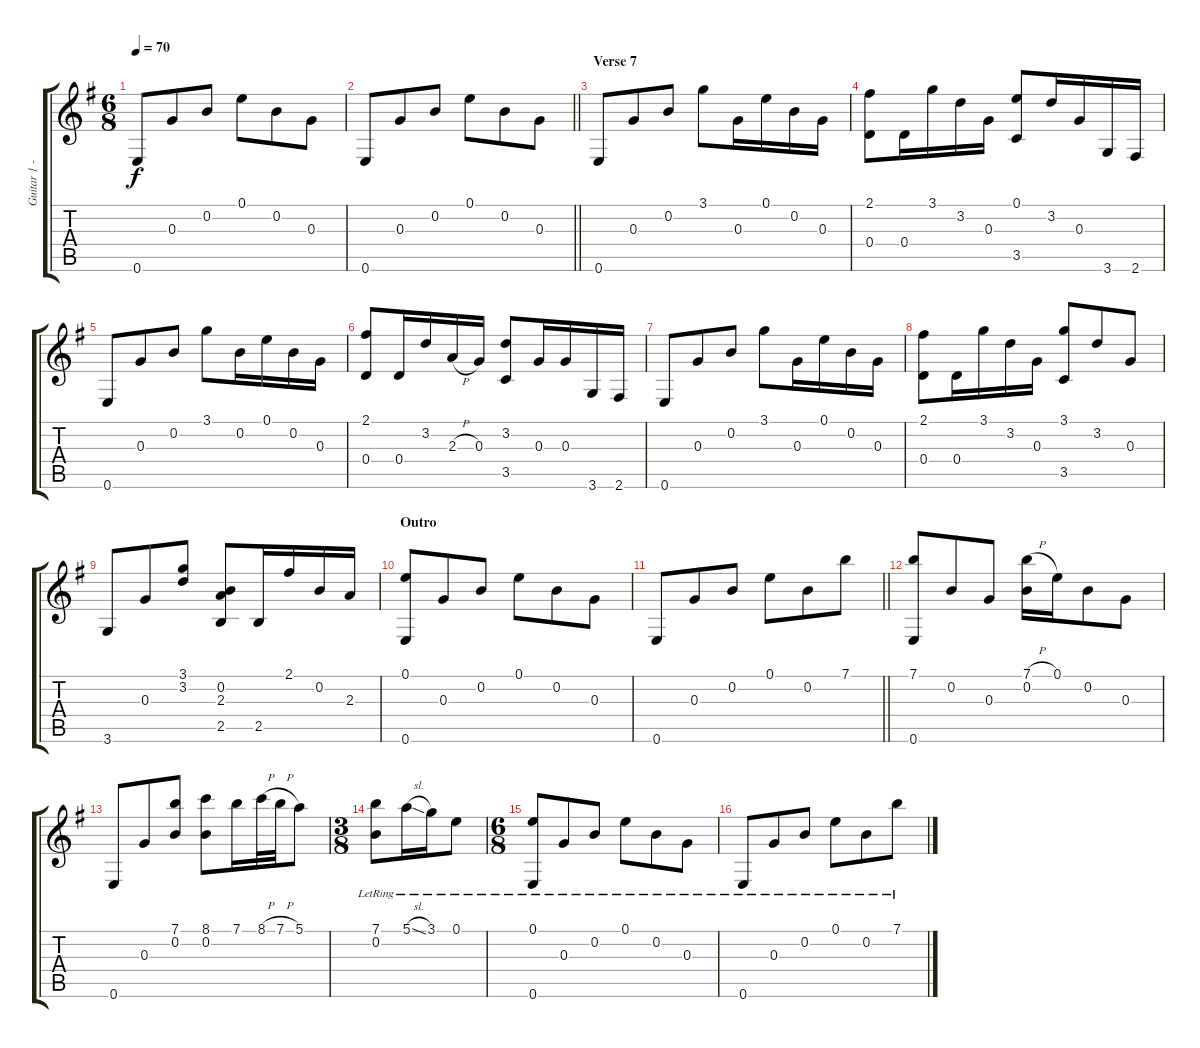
\track ("Guitar 1 - Rythm" "Guitar 1 -") {instrument acousticguitarsteel}
\staff {score tabs}
\tuning (E4 B3 G3 D3 A2 E2) {hide}
\ts (6 8)
\tempo 70
\clef g2
\ks g
0.6.8{dy f} 0.3.8 0.2.8 0.1.8 0.2.8 0.3.8 |
\barLineRight lightlight
0.6.8 0.3.8 0.2.8 0.1.8 0.2.8 0.3.8 |
\section ("" "Verse 7")
0.6.8 0.3.8 0.2.8 3.1.8 0.3.16 0.1.16 0.2.16 0.3.16 |
(2.1 0.4).8 0.4.16 3.1.16 3.2.16 0.3.16 (0.1 3.5).8 3.2.16 0.3.16 3.6.16 2.6.16 |
0.6.8 0.3.8 0.2.8 3.1.8 0.2.16 0.1.16 0.2.16 0.3.16 |
(2.1 0.4).8 0.4.16 3.2.16 2.3{h}.16 0.3.16 (3.2 3.5).8 0.3.16 0.3.16 3.6.16 2.6.16 |
0.6.8 0.3.8 0.2.8 3.1.8 0.3.16 0.1.16 0.2.16 0.3.16 |
(2.1 0.4).8 0.4.16 3.1.16 3.2.16 0.3.16 (3.1 3.5).8 3.2.8 0.3.8 |
3.6.8 0.3.8 (3.1 3.2).8 (0.2 2.3 2.5).8 2.5.16 2.1.16 0.2.16 2.3.16 |
\section ("" "Outro")
(0.1 0.6).8 0.3.8 0.2.8 0.1.8 0.2.8 0.3.8 |
\barLineRight lightlight
0.6.8 0.3.8 0.2.8 0.1.8 0.2.8 7.1.8 |
(7.1 0.6).8 0.2.8 0.3.8 (7.1{h} 0.2).16 0.1.16 0.2.8 0.3.8 |
0.6.8 0.3.8 (7.1 0.2).8 (8.1 0.2).8 7.1.16 8.1{h}.32 7.1{h}.32 5.1.8 |
\ts (3 8)
(7.1{lr} 0.2{lr}).8 5.1{sl lr}.16 3.1{lr}.16 0.1{lr}.8 |
\ts (6 8)
(0.1{lr} 0.6{lr}).8 0.3{lr}.8 0.2{lr}.8 0.1{lr}.8 0.2{lr}.8 0.3{lr}.8 |
0.6{lr}.8 0.3{lr}.8 0.2{lr}.8 0.1{lr}.8 0.2{lr}.8 7.1{lr}.8
